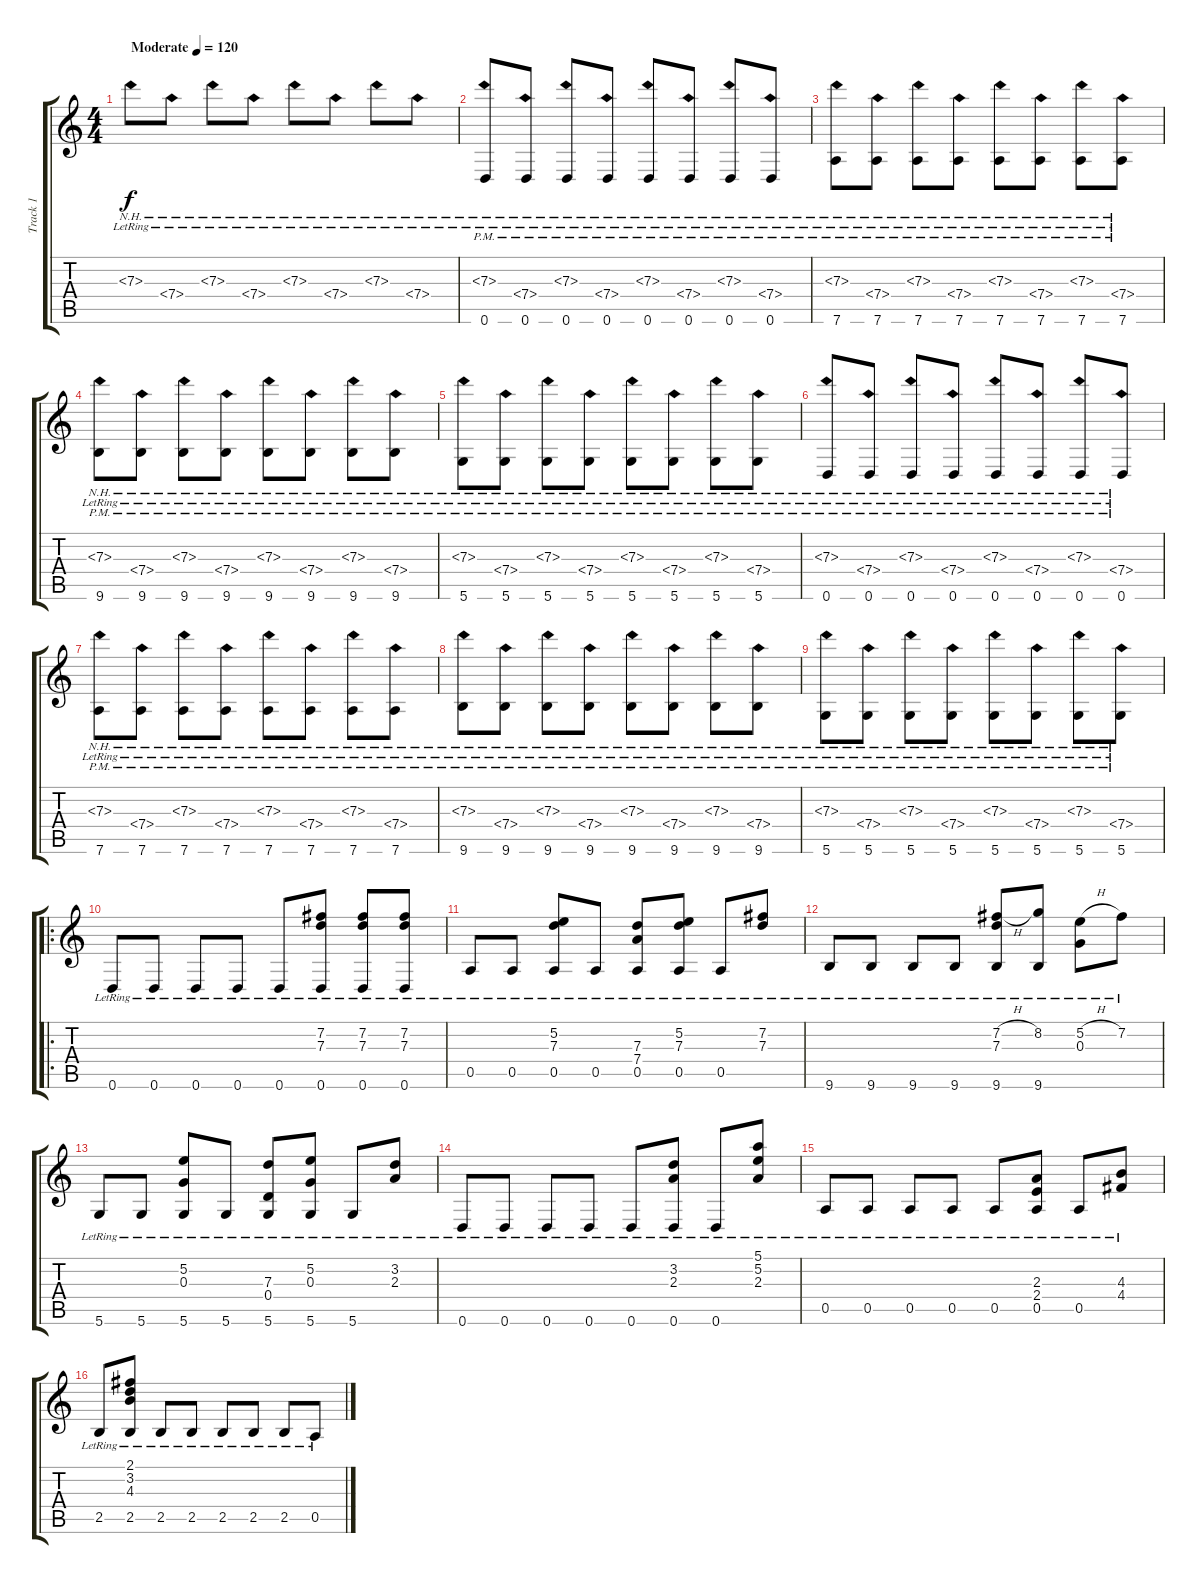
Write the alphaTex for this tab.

\track ("Track 1" "Track 1") {instrument acousticguitarsteel}
\staff {score tabs}
\tuning (E4 B3 G3 D3 A2 D2) {hide}
\ts (4 4)
\tempo (120 "Moderate")
\clef g2
\ks c
7.3{nh lr}.8{dy f instrument acousticguitarsteel} 7.4{nh lr}.8 7.3{nh lr}.8 7.4{nh lr}.8 7.3{nh lr}.8 7.4{nh lr}.8 7.3{nh lr}.8 7.4{nh lr}.8 |
(7.3{nh lr} 0.6{pm lr}).8 (7.4{nh lr} 0.6{pm lr}).8 (7.3{nh lr} 0.6{pm lr}).8 (7.4{nh lr} 0.6{pm lr}).8 (7.3{nh lr} 0.6{pm lr}).8 (7.4{nh lr} 0.6{pm lr}).8 (7.3{nh lr} 0.6{pm lr}).8 (7.4{nh lr} 0.6{pm lr}).8 |
(7.3{nh lr} 7.6{pm lr}).8 (7.4{nh lr} 7.6{pm lr}).8 (7.3{nh lr} 7.6{pm lr}).8 (7.4{nh lr} 7.6{pm lr}).8 (7.3{nh lr} 7.6{pm lr}).8 (7.4{nh lr} 7.6{pm lr}).8 (7.3{nh lr} 7.6{pm lr}).8 (7.4{nh lr} 7.6{pm lr}).8 |
(7.3{nh lr} 9.6{pm lr}).8 (7.4{nh lr} 9.6{pm lr}).8 (7.3{nh lr} 9.6{pm lr}).8 (7.4{nh lr} 9.6{pm lr}).8 (7.3{nh lr} 9.6{pm lr}).8 (7.4{nh lr} 9.6{pm lr}).8 (7.3{nh lr} 9.6{pm lr}).8 (7.4{nh lr} 9.6{pm lr}).8 |
(7.3{nh lr} 5.6{pm lr}).8 (7.4{nh lr} 5.6{pm lr}).8 (7.3{nh lr} 5.6{pm lr}).8 (7.4{nh lr} 5.6{pm lr}).8 (7.3{nh lr} 5.6{pm lr}).8 (7.4{nh lr} 5.6{pm lr}).8 (7.3{nh lr} 5.6{pm lr}).8 (7.4{nh lr} 5.6{pm lr}).8 |
(7.3{nh lr} 0.6{pm lr}).8 (7.4{nh lr} 0.6{pm lr}).8 (7.3{nh lr} 0.6{pm lr}).8 (7.4{nh lr} 0.6{pm lr}).8 (7.3{nh lr} 0.6{pm lr}).8 (7.4{nh lr} 0.6{pm lr}).8 (7.3{nh lr} 0.6{pm lr}).8 (7.4{nh lr} 0.6{pm lr}).8 |
(7.3{nh lr} 7.6{pm lr}).8 (7.4{nh lr} 7.6{pm lr}).8 (7.3{nh lr} 7.6{pm lr}).8 (7.4{nh lr} 7.6{pm lr}).8 (7.3{nh lr} 7.6{pm lr}).8 (7.4{nh lr} 7.6{pm lr}).8 (7.3{nh lr} 7.6{pm lr}).8 (7.4{nh lr} 7.6{pm lr}).8 |
(7.3{nh lr} 9.6{pm lr}).8 (7.4{nh lr} 9.6{pm lr}).8 (7.3{nh lr} 9.6{pm lr}).8 (7.4{nh lr} 9.6{pm lr}).8 (7.3{nh lr} 9.6{pm lr}).8 (7.4{nh lr} 9.6{pm lr}).8 (7.3{nh lr} 9.6{pm lr}).8 (7.4{nh lr} 9.6{pm lr}).8 |
(7.3{nh lr} 5.6{pm lr}).8 (7.4{nh lr} 5.6{pm lr}).8 (7.3{nh lr} 5.6{pm lr}).8 (7.4{nh lr} 5.6{pm lr}).8 (7.3{nh lr} 5.6{pm lr}).8 (7.4{nh lr} 5.6{pm lr}).8 (7.3{nh lr} 5.6{pm lr}).8 (7.4{nh lr} 5.6{pm lr}).8 |
\ro
0.6{lr}.8 0.6{lr}.8 0.6{lr}.8 0.6{lr}.8 0.6{lr}.8 (7.2{lr} 7.3{lr} 0.6{lr}).8 (7.2{lr} 7.3{lr} 0.6{lr}).8 (7.2{lr} 7.3{lr} 0.6{lr}).8 |
0.5{lr}.8 0.5{lr}.8 (5.2{lr} 7.3{lr} 0.5{lr}).8 0.5{lr}.8 (7.3{lr} 7.4{lr} 0.5{lr}).8 (5.2{lr} 7.3{lr} 0.5{lr}).8 0.5{lr}.8 (7.2{lr} 7.3{lr}).8 |
9.6{lr}.8 9.6{lr}.8 9.6{lr}.8 9.6{lr}.8 (7.2{h lr} 7.3{lr} 9.6{lr}).8 (8.2{lr} 9.6{lr}).8 (5.2{h lr} 0.3{lr}).8 7.2{lr}.8 |
5.6{lr}.8 5.6{lr}.8 (5.2{lr} 0.3{lr} 5.6{lr}).8 5.6{lr}.8 (7.3{lr} 0.4{lr} 5.6{lr}).8 (5.2{lr} 0.3{lr} 5.6{lr}).8 5.6{lr}.8 (3.2{lr} 2.3{lr}).8 |
0.6{lr}.8 0.6{lr}.8 0.6{lr}.8 0.6{lr}.8 0.6{lr}.8 (3.2{lr} 2.3{lr} 0.6{lr}).8 0.6{lr}.8 (5.1{lr} 5.2{lr} 2.3{lr}).8 |
0.5{lr}.8 0.5{lr}.8 0.5{lr}.8 0.5{lr}.8 0.5{lr}.8 (2.3{lr} 2.4{lr} 0.5{lr}).8 0.5{lr}.8 (4.3{lr} 4.4{lr}).8 |
2.5{lr}.8 (2.1{lr} 3.2{lr} 4.3{lr} 2.5{lr}).8 2.5{lr}.8 2.5{lr}.8 2.5{lr}.8 2.5{lr}.8 2.5{lr}.8 0.5{lr}.8
